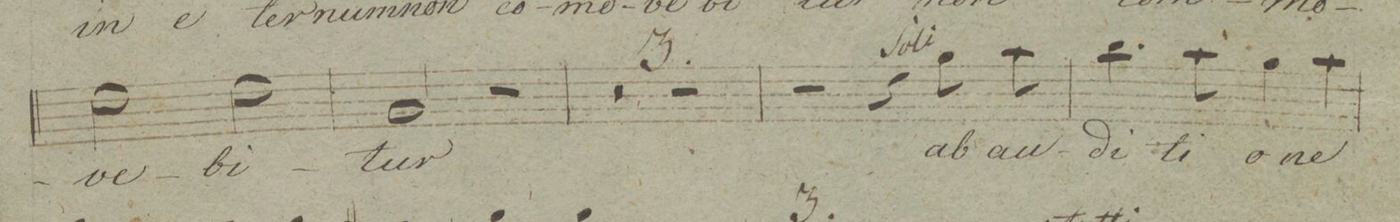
**kern	**text	**dynam
*I"Baſso.	*	*
*clefF4	*	*
*k[f#c#g#d#]	*	*
*met(c|)	*	*
*M2/2	*	*
2F#\	-ve-	.
2F#\	-bi-	.
=46	=46	=46
2BB/	-tur	.
2r	.	.
=47	=47	=47
0r	.	.
=48	=48	=48
=49	=49	=49
1r	.	.
=50	=50	=50
2r	.	.
4r	.	.
8B\	ab	.
8c#\	au-	.
=51	=51	=51
4.d#\	-di-	.
8c#\	-ti-	.
4B\	-o-	.
4c#\	-ne	.
=52	=52	=52
*-	*-	*-
